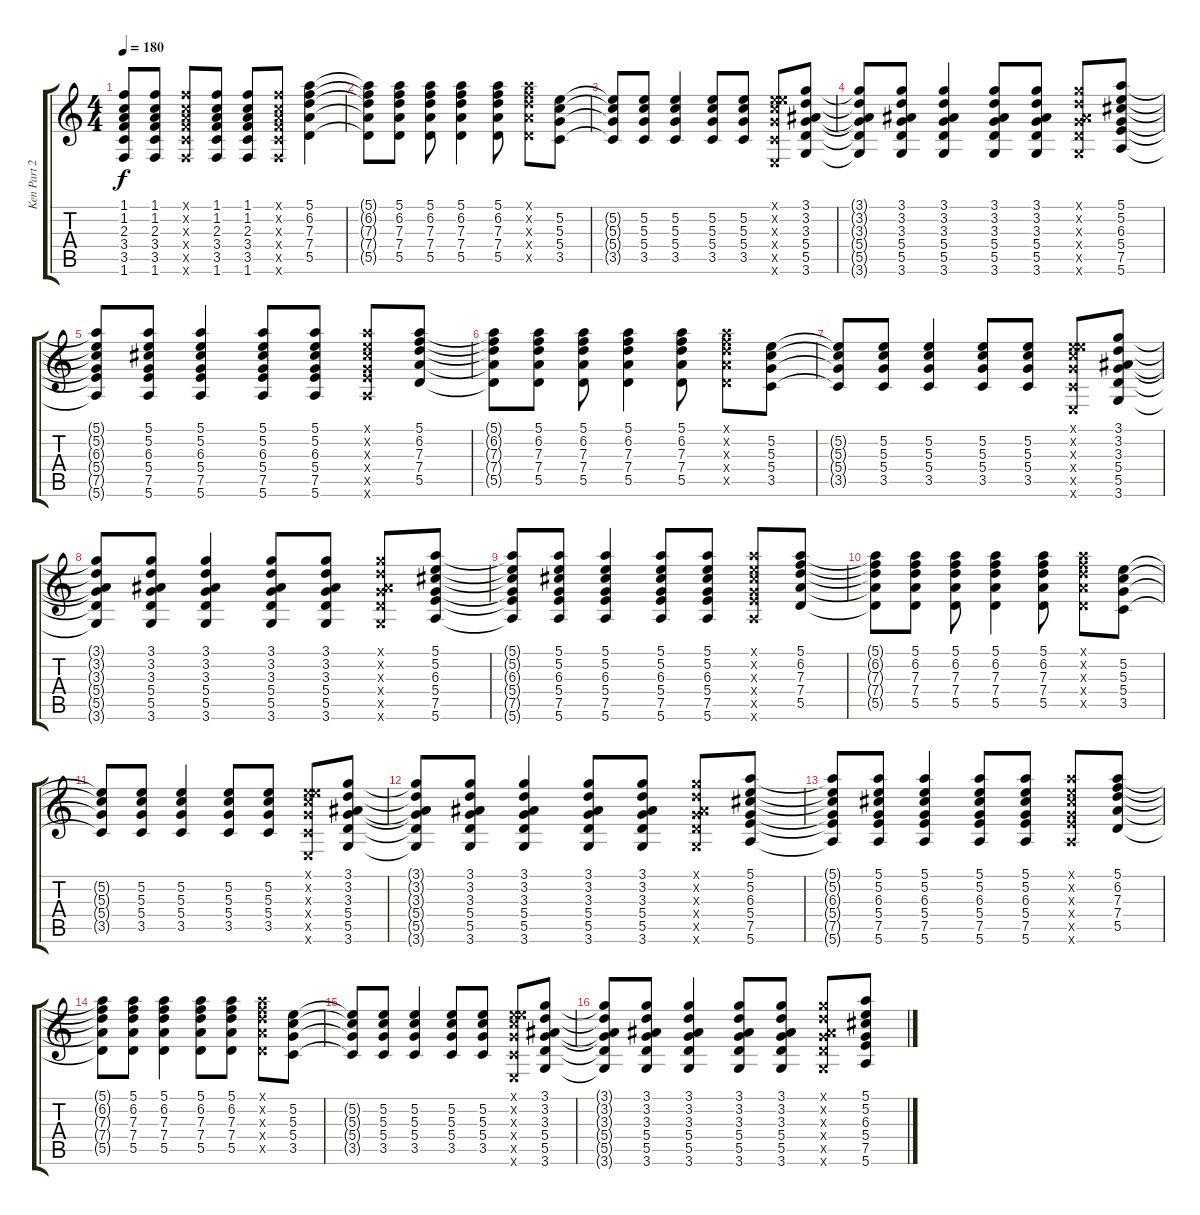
\track ("Ken Part 2" "Ken Part 2") {instrument electricguitarclean}
\staff {score tabs}
\tuning (E4 B3 G3 D3 A2 E2) {hide}
\ts (4 4)
\tempo 180
\clef g2
\ks c
(1.1{t} 1.2{t} 2.3{t} 3.4{t} 3.5{t} 1.6{t}).8{dy f} (1.1 1.2 2.3 3.4 3.5 1.6).8 (1.1{x} 1.2{x} 2.3{x} 3.4{x} 3.5{x} 1.6{x}).8 (1.1 1.2 2.3 3.4 3.5 1.6).8 (1.1 1.2 2.3 3.4 3.5 1.6).8 (1.1{x} 1.2{x} 2.3{x} 3.4{x} 3.5{x} 1.6{x}).8 (5.1 6.2 7.3 7.4 5.5).4 |
(5.1{t} 6.2{t} 7.3{t} 7.4{t} 5.5{t}).8 (5.1 6.2 7.3 7.4 5.5).8 (5.1 6.2 7.3 7.4 5.5).8 (5.1 6.2 7.3 7.4 5.5).4 (5.1 6.2 7.3 7.4 5.5).8 (5.1{x} 6.2{x} 7.3{x} 7.4{x} 5.5{x}).8 (5.2 5.3 5.4 3.5).8 |
(5.2{t} 5.3{t} 5.4{t} 3.5{t}).8 (5.2 5.3 5.4 3.5).8 (5.2 5.3 5.4 3.5).4 (5.2 5.3 5.4 3.5).8 (5.2 5.3 5.4 3.5).8 (0.1{x} 5.2{x} 5.3{x} 5.4{x} 3.5{x} 0.6{x}).8 (3.1 3.2 3.3 5.4 5.5 3.6).8 |
(3.1{t} 3.2{t} 3.3{t} 5.4{t} 5.5{t} 3.6{t}).8 (3.1 3.2 3.3 5.4 5.5 3.6).8 (3.1 3.2 3.3 5.4 5.5 3.6).4 (3.1 3.2 3.3 5.4 5.5 3.6).8 (3.1 3.2 3.3 5.4 5.5 3.6).8 (3.1{x} 3.2{x} 3.3{x} 5.4{x} 5.5{x} 3.6{x}).8 (5.1 5.2 6.3 5.4 7.5 5.6).8 |
(5.1{t} 5.2{t} 6.3{t} 5.4{t} 7.5{t} 5.6{t}).8 (5.1 5.2 6.3 5.4 7.5 5.6).8 (5.1 5.2 6.3 5.4 7.5 5.6).4 (5.1 5.2 6.3 5.4 7.5 5.6).8 (5.1 5.2 6.3 5.4 7.5 5.6).8 (5.1{x} 5.2{x} 6.3{x} 5.4{x} 7.5{x} 5.6{x}).8 (5.1 6.2 7.3 7.4 5.5).8 |
(5.1{t} 6.2{t} 7.3{t} 7.4{t} 5.5{t}).8 (5.1 6.2 7.3 7.4 5.5).8 (5.1 6.2 7.3 7.4 5.5).8 (5.1 6.2 7.3 7.4 5.5).4 (5.1 6.2 7.3 7.4 5.5).8 (5.1{x} 6.2{x} 7.3{x} 7.4{x} 5.5{x}).8 (5.2 5.3 5.4 3.5).8 |
(5.2{t} 5.3{t} 5.4{t} 3.5{t}).8 (5.2 5.3 5.4 3.5).8 (5.2 5.3 5.4 3.5).4 (5.2 5.3 5.4 3.5).8 (5.2 5.3 5.4 3.5).8 (0.1{x} 5.2{x} 5.3{x} 5.4{x} 3.5{x} 0.6{x}).8 (3.1 3.2 3.3 5.4 5.5 3.6).8 |
(3.1{t} 3.2{t} 3.3{t} 5.4{t} 5.5{t} 3.6{t}).8 (3.1 3.2 3.3 5.4 5.5 3.6).8 (3.1 3.2 3.3 5.4 5.5 3.6).4 (3.1 3.2 3.3 5.4 5.5 3.6).8 (3.1 3.2 3.3 5.4 5.5 3.6).8 (3.1{x} 3.2{x} 3.3{x} 5.4{x} 5.5{x} 3.6{x}).8 (5.1 5.2 6.3 5.4 7.5 5.6).8 |
(5.1{t} 5.2{t} 6.3{t} 5.4{t} 7.5{t} 5.6{t}).8 (5.1 5.2 6.3 5.4 7.5 5.6).8 (5.1 5.2 6.3 5.4 7.5 5.6).4 (5.1 5.2 6.3 5.4 7.5 5.6).8 (5.1 5.2 6.3 5.4 7.5 5.6).8 (5.1{x} 5.2{x} 6.3{x} 5.4{x} 7.5{x} 5.6{x}).8 (5.1 6.2 7.3 7.4 5.5).8 |
(5.1{t} 6.2{t} 7.3{t} 7.4{t} 5.5{t}).8 (5.1 6.2 7.3 7.4 5.5).8 (5.1 6.2 7.3 7.4 5.5).8 (5.1 6.2 7.3 7.4 5.5).4 (5.1 6.2 7.3 7.4 5.5).8 (5.1{x} 6.2{x} 7.3{x} 7.4{x} 5.5{x}).8 (5.2 5.3 5.4 3.5).8 |
(5.2{t} 5.3{t} 5.4{t} 3.5{t}).8 (5.2 5.3 5.4 3.5).8 (5.2 5.3 5.4 3.5).4 (5.2 5.3 5.4 3.5).8 (5.2 5.3 5.4 3.5).8 (0.1{x} 5.2{x} 5.3{x} 5.4{x} 3.5{x} 0.6{x}).8 (3.1 3.2 3.3 5.4 5.5 3.6).8 |
(3.1{t} 3.2{t} 3.3{t} 5.4{t} 5.5{t} 3.6{t}).8 (3.1 3.2 3.3 5.4 5.5 3.6).8 (3.1 3.2 3.3 5.4 5.5 3.6).4 (3.1 3.2 3.3 5.4 5.5 3.6).8 (3.1 3.2 3.3 5.4 5.5 3.6).8 (3.1{x} 3.2{x} 3.3{x} 5.4{x} 5.5{x} 3.6{x}).8 (5.1 5.2 6.3 5.4 7.5 5.6).8 |
(5.1{t} 5.2{t} 6.3{t} 5.4{t} 7.5{t} 5.6{t}).8 (5.1 5.2 6.3 5.4 7.5 5.6).8 (5.1 5.2 6.3 5.4 7.5 5.6).4 (5.1 5.2 6.3 5.4 7.5 5.6).8 (5.1 5.2 6.3 5.4 7.5 5.6).8 (5.1{x} 5.2{x} 6.3{x} 5.4{x} 7.5{x} 5.6{x}).8 (5.1 6.2 7.3 7.4 5.5).8 |
(5.1{t} 6.2{t} 7.3{t} 7.4{t} 5.5{t}).8 (5.1 6.2 7.3 7.4 5.5).8 (5.1 6.2 7.3 7.4 5.5).4 (5.1 6.2 7.3 7.4 5.5).8 (5.1 6.2 7.3 7.4 5.5).8 (5.1{x} 6.2{x} 7.3{x} 7.4{x} 5.5{x}).8 (5.2 5.3 5.4 3.5).8 |
(5.2{t} 5.3{t} 5.4{t} 3.5{t}).8 (5.2 5.3 5.4 3.5).8 (5.2 5.3 5.4 3.5).4 (5.2 5.3 5.4 3.5).8 (5.2 5.3 5.4 3.5).8 (0.1{x} 5.2{x} 5.3{x} 5.4{x} 3.5{x} 0.6{x}).8 (3.1 3.2 3.3 5.4 5.5 3.6).8 |
(3.1{t} 3.2{t} 3.3{t} 5.4{t} 5.5{t} 3.6{t}).8 (3.1 3.2 3.3 5.4 5.5 3.6).8 (3.1 3.2 3.3 5.4 5.5 3.6).4 (3.1 3.2 3.3 5.4 5.5 3.6).8 (3.1 3.2 3.3 5.4 5.5 3.6).8 (3.1{x} 3.2{x} 3.3{x} 5.4{x} 5.5{x} 3.6{x}).8 (5.1 5.2 6.3 5.4 7.5 5.6).8
